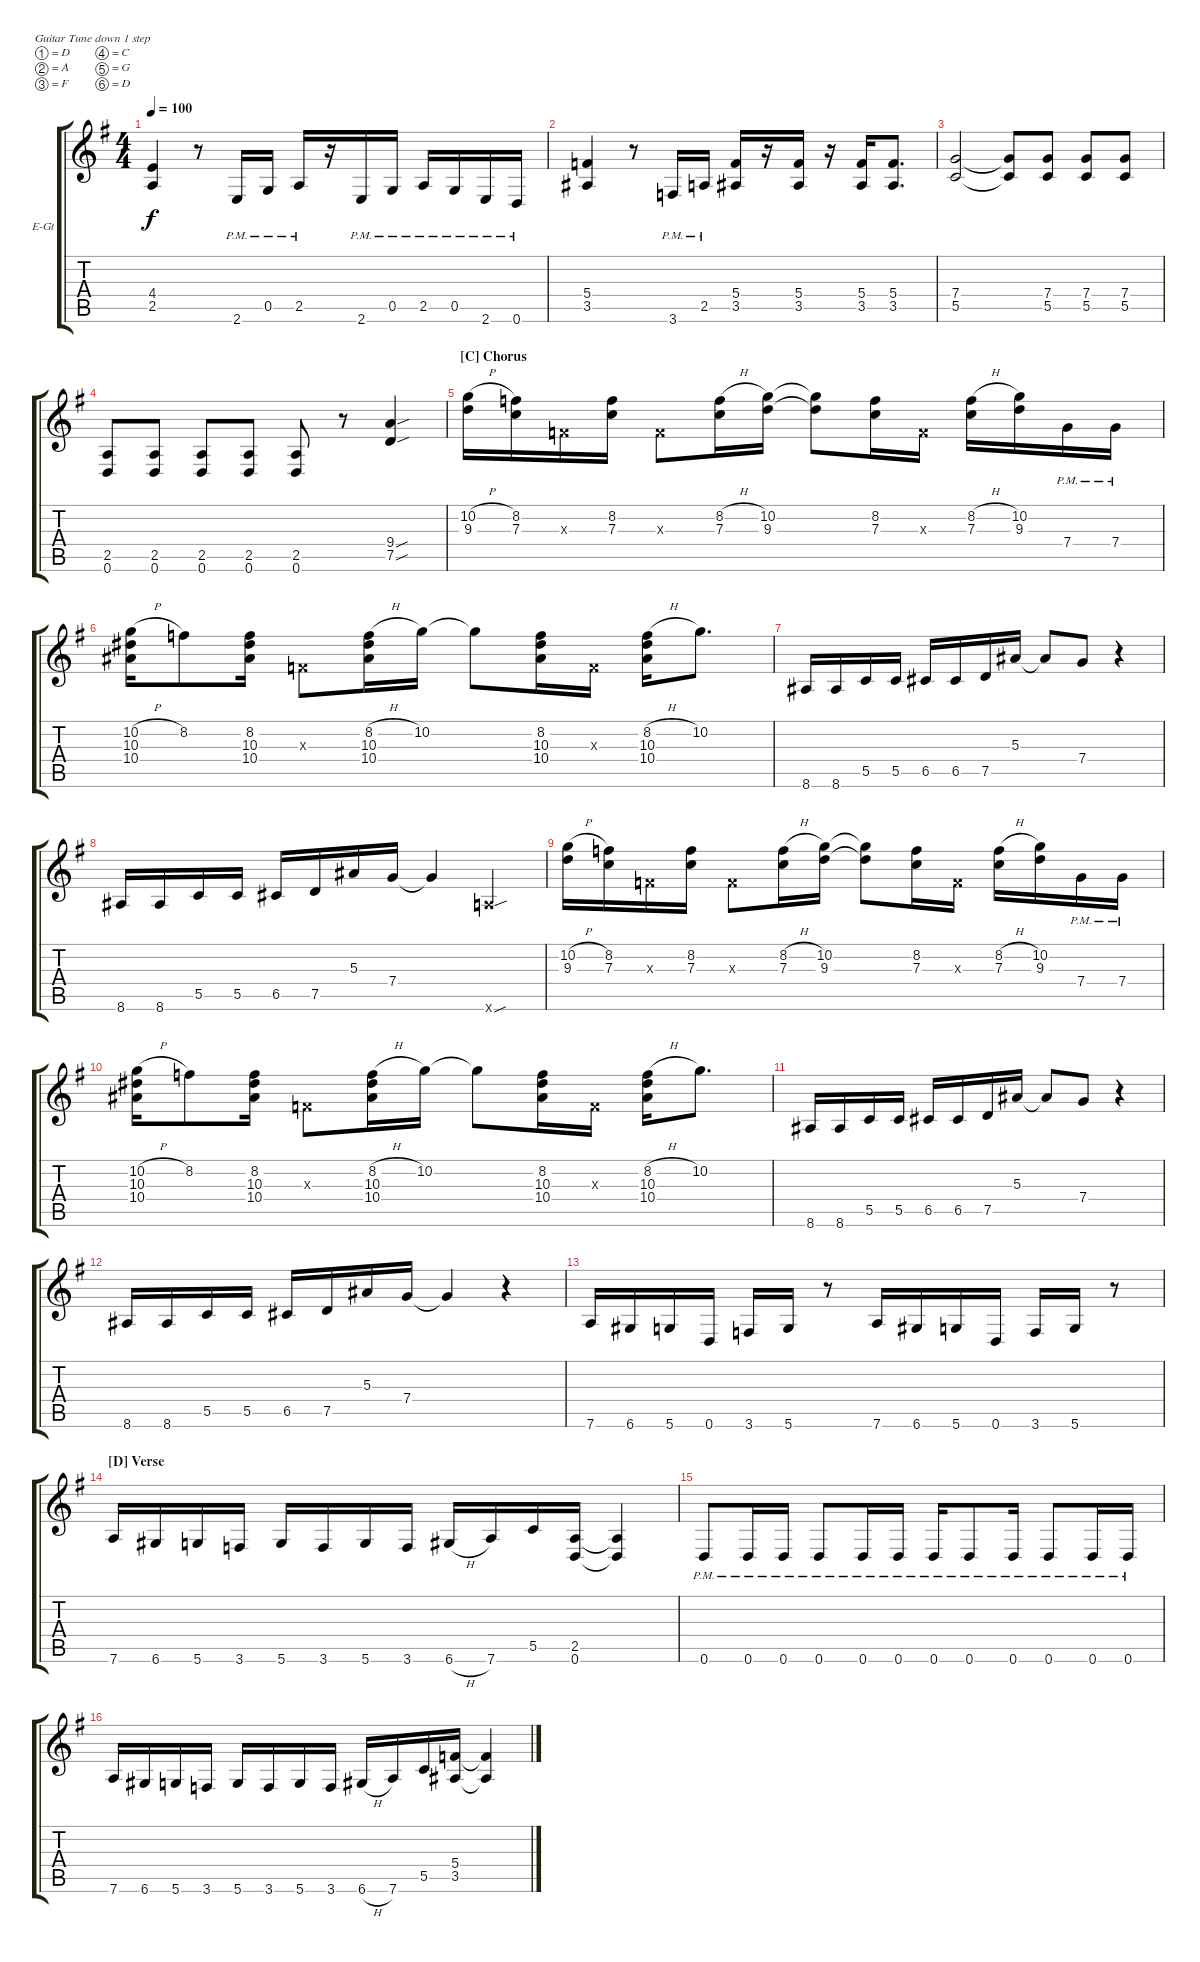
\defaultSystemsLayout 4
\bracketExtendMode groupsimilarinstruments
\firstSystemTrackNameOrientation horizontal
\otherSystemsTrackNameOrientation horizontal
\track ("Guitar 1" "E-Gt") {instrument distortionguitar}
\staff {score tabs}
\tuning (D4 A3 F3 C3 G2 D2)
\ts (4 4)
\tempo 100
\clef g2
\scale
1.03909
\ks g
(2.5 4.4).4{dy f} r.8 2.6{pm}.16 0.5{pm}.16 2.5{pm}.16 r.16 2.6{pm}.16 0.5{pm}.16 2.5{pm}.16 0.5{pm}.16 2.6{pm}.16 0.6{pm}.16 |
\scale
0.960908 (3.5 5.4).4 r.8 3.6{pm}.16 2.5{pm}.16 (3.5 5.4).16 r.16 (3.5 5.4).16 r.16 (3.5 5.4).16 (5.4 3.5).8{d} |
\scale
1.03909 (5.5 7.4).2 (5.5{t} 7.4{t}).8 (5.5 7.4).8 (5.5 7.4).8 (5.5 7.4).8 |
\scale
0.960908 (0.6 2.5).8 (0.6 2.5).8 (0.6 2.5).8 (0.6 2.5).8 (0.6 2.5).8 r.8 (7.5{sou} 9.4{sou}).4 |
\section ("C" "Chorus")
\scale
1.03909 (9.3{h} 10.2{h}).16 (7.3 8.2).16 0.3{x}.16 (7.3 8.2).16 0.3{x}.8 (7.3{h} 8.2{h}).16 (9.3 10.2).16 (9.3{t} 10.2{t}).8 (7.3 8.2).16 0.3{x}.16 (7.3{h} 8.2{h}).16 (9.3 10.2).16 7.4{pm}.16 7.4{pm}.16 |
\scale
0.960908 (10.2{h} 10.3 10.4).16 8.2.8 (10.4 10.3 8.2).16 0.3{x}.8 (10.4 10.3 8.2{h}).16 10.2.16 10.2{t}.8 (10.4 10.3 8.2).16 0.3{x}.16 (10.4 10.3 8.2{h}).16 10.2.8{d} |
\scale
1.03909 8.6.16 8.6.16 5.5.16 5.5.16 6.5.16 6.5.16 7.5.16 5.3.16 5.3{t}.8 7.4.8 r.4 |
\scale
0.960908 8.6.16 8.6.16 5.5.16 5.5.16 6.5.16 7.5.16 5.3.16 7.4.16 7.4{t}.4 7.6{sou x}.4 |
\scale
1.03909 (9.3{h} 10.2{h}).16 (7.3 8.2).16 0.3{x}.16 (7.3 8.2).16 0.3{x}.8 (7.3{h} 8.2{h}).16 (9.3 10.2).16 (9.3{t} 10.2{t}).8 (7.3 8.2).16 0.3{x}.16 (7.3{h} 8.2{h}).16 (9.3 10.2).16 7.4{pm}.16 7.4{pm}.16 |
\scale
0.960908 (10.2{h} 10.3 10.4).16 8.2.8 (10.4 10.3 8.2).16 0.3{x}.8 (10.4 10.3 8.2{h}).16 10.2.16 10.2{t}.8 (10.4 10.3 8.2).16 0.3{x}.16 (10.4 10.3 8.2{h}).16 10.2.8{d} |
\scale
1.03909 8.6.16 8.6.16 5.5.16 5.5.16 6.5.16 6.5.16 7.5.16 5.3.16 5.3{t}.8 7.4.8 r.4 |
\scale
0.960908 8.6.16 8.6.16 5.5.16 5.5.16 6.5.16 7.5.16 5.3.16 7.4.16 7.4{t}.4 r.4 |
\scale
1.03909 7.6.16 6.6.16 5.6.16 0.6.16 3.6.16 5.6.16 r.8 7.6.16 6.6.16 5.6.16 0.6.16 3.6.16 5.6.16 r.8 |
\section ("D" "Verse")
\scale
0.960908 7.6.16 6.6.16 5.6.16 3.6.16 5.6.16 3.6.16 5.6.16 3.6.16 6.6{h}.16 7.6.16 5.5.16 (0.6 2.5).16 (0.6{t} 2.5{t}).4 |
\scale
1.03909 0.6{pm}.8 0.6{pm}.16 0.6{pm}.16 0.6{pm}.8 0.6{pm}.16 0.6{pm}.16 0.6{pm}.16 0.6{pm}.8 0.6{pm}.16 0.6{pm}.8 0.6{pm}.16 0.6{pm}.16 |
\scale
0.960908 7.6.16 6.6.16 5.6.16 3.6.16 5.6.16 3.6.16 5.6.16 3.6.16 6.6{h}.16 7.6.16 5.5.16 (3.5 5.4).16 (3.5{t} 5.4{t}).4
